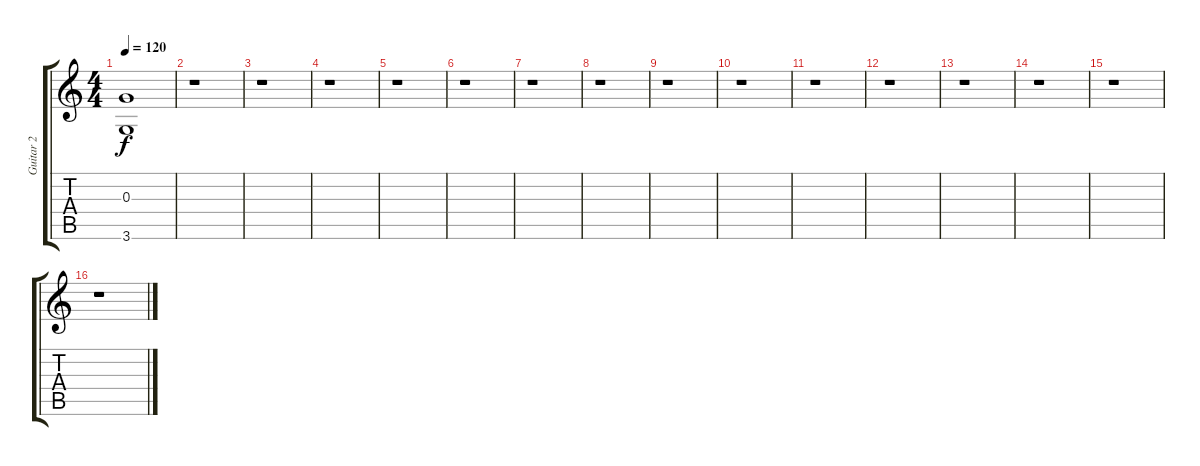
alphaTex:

\track ("Guitar 2" "Guitar 2") {instrument overdrivenguitar}
\staff {score tabs}
\tuning (E4 B3 G3 D3 A2 E2) {hide}
\ts (4 4)
\tempo 120
\clef g2
\ks c
(0.3{t} 3.6{t}).1{dy f} |
r.1 |
r.1 |
r.1 |
r.1 |
r.1 |
r.1 |
r.1 |
r.1 |
r.1 |
r.1 |
r.1 |
r.1 |
r.1 |
r.1 |
r.1
